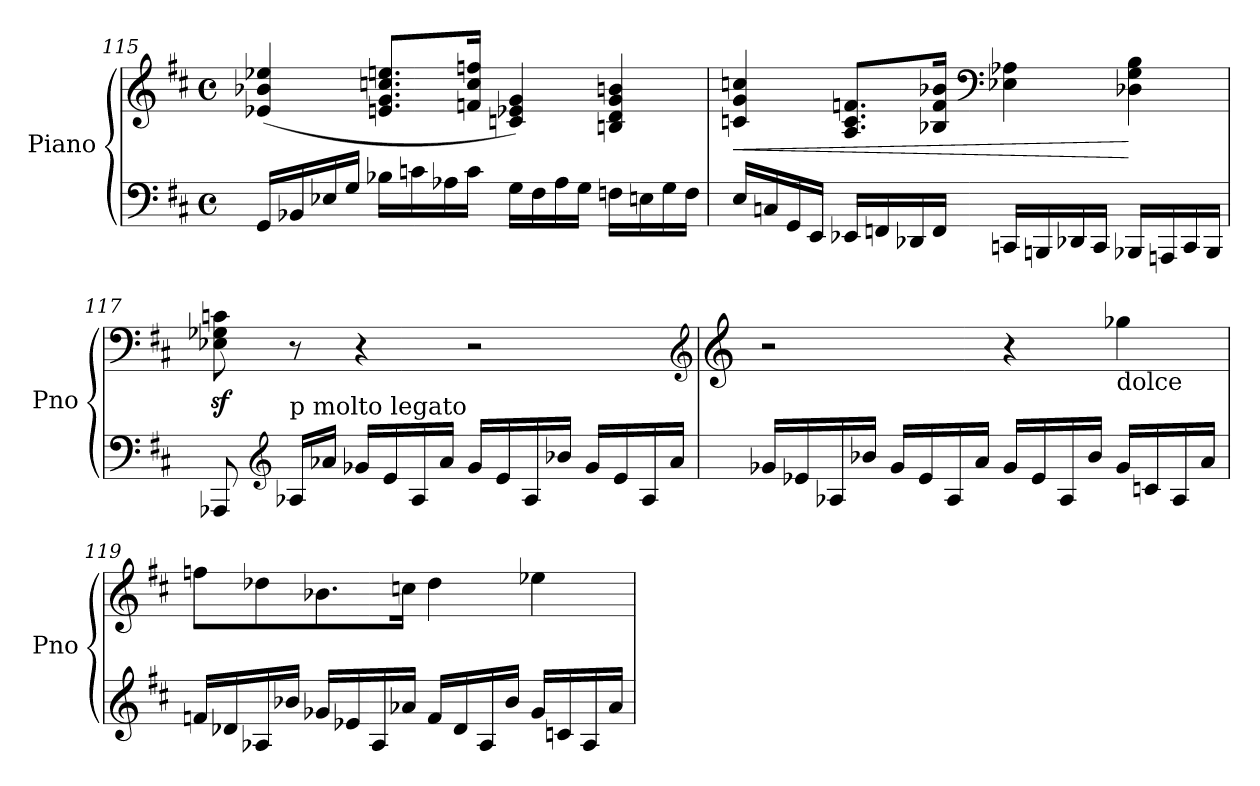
**kern	**kern	**dynam
*part1	*part1	*part1
*staff2	*staff1	*staff1/2
*I"Piano	*	*
*I'Pno	*	*
*clefF4	*clefG2	*
*k[f#c#]	*k[f#c#]	*
*D:	*D:	*
*M4/4	*M4/4	*
*met(c)	*met(c)	*
=115	=115	=115
16GG/LL	(4e-X/ 4b-X/ 4ee-X/	.
16BB-X/	.	.
16E-X/	.	.
16G/JJ	.	.
16B-X\LL	8.en/ 8.g/ 8.ccn/ 8.een/L	.
16cn\	.	.
16A-X\	.	.
16c\JJ	16fn/ 16cc/ 16ffn/Jk	.
16G\LL	4cn/ 4e-X/ 4g/)	.
16F#\	.	.
16A-\	.	.
16G\JJ	.	.
16Fn\LL	4Bn/ 4d/ 4g/ 4bn/	.
16En\	.	.
16G\	.	.
16F\JJ	.	.
!!LO:LB:g=z
=116	=116	=116
!	!	!LO:HP:b
16E/LL	4cn/ 4g/ 4ccn/	<
16Cn/	.	.
16GG/	.	.
16EE/JJ	.	.
16EE-X/LL	8.A/ 8.c/ 8.fn/L	.
16FFn/	.	.
16DD-X/	.	.
16FF/JJ	16B-X/ 16f/ 16b-X/Jk	.
*	*clefF4	*
16CCn/LL	4E-X\ 4A-X\	.
16BBBn/	.	.
16DD-X/	.	.
16CC/JJ	.	.
16BBB-X/LL	4D-X\ 4G\ 4B-\	[
16AAAn/	.	.
16CC/	.	.
16BBB-/JJ	.	.
=117	=117	=117
8AAA-X/	8E-X\z< 8G-X\z< 8cn\z<	.
*clefG2	*	*
!LO:TX:a:t=p molto legato	!	!
16A-X/LL	8r	.
16a-X/JJ	.	.
16g-X/LL	4r	.
16e/	.	.
16A-/	.	.
16a-/JJ	.	.
16g-/LL	2r	.
16e/	.	.
16A-/	.	.
16b-X/JJ	.	.
16g-/LL	.	.
16e/	.	.
16A-/	.	.
16a-/JJ	.	.
*	*clefG2	*
!!LO:LB:g=z
=118	=118	=118
*	*clefG2	*
16g-X/LL	2r	.
16e-X/	.	.
16A-X/	.	.
16b-X/JJ	.	.
16g-/LL	.	.
16e-/	.	.
16A-/	.	.
16a/JJ	.	.
16g-/LL	4r	.
16e-/	.	.
16A-/	.	.
16b-/JJ	.	.
!	!LO:TX:b:t=dolce	!
16g-/LL	4gg-X\	.
16cn/	.	.
16A-/	.	.
16a/JJ	.	.
=119	=119	=119
16fn/LL	8ffn\L	.
16d-X/	.	.
16A-X/	8dd-X\	.
16b-X/JJ	.	.
16g-X/LL	8.b-X\	.
16e-X/	.	.
16A-/	.	.
16a-X/JJ	16ccn\Jk	.
16f/LL	4dd-\	.
16d-/	.	.
16A-/	.	.
16b-/JJ	.	.
16g-/LL	4ee-X\	.
16cn/	.	.
16A-/	.	.
16a-/JJ	.	.
=	=	=
*-	*-	*-
